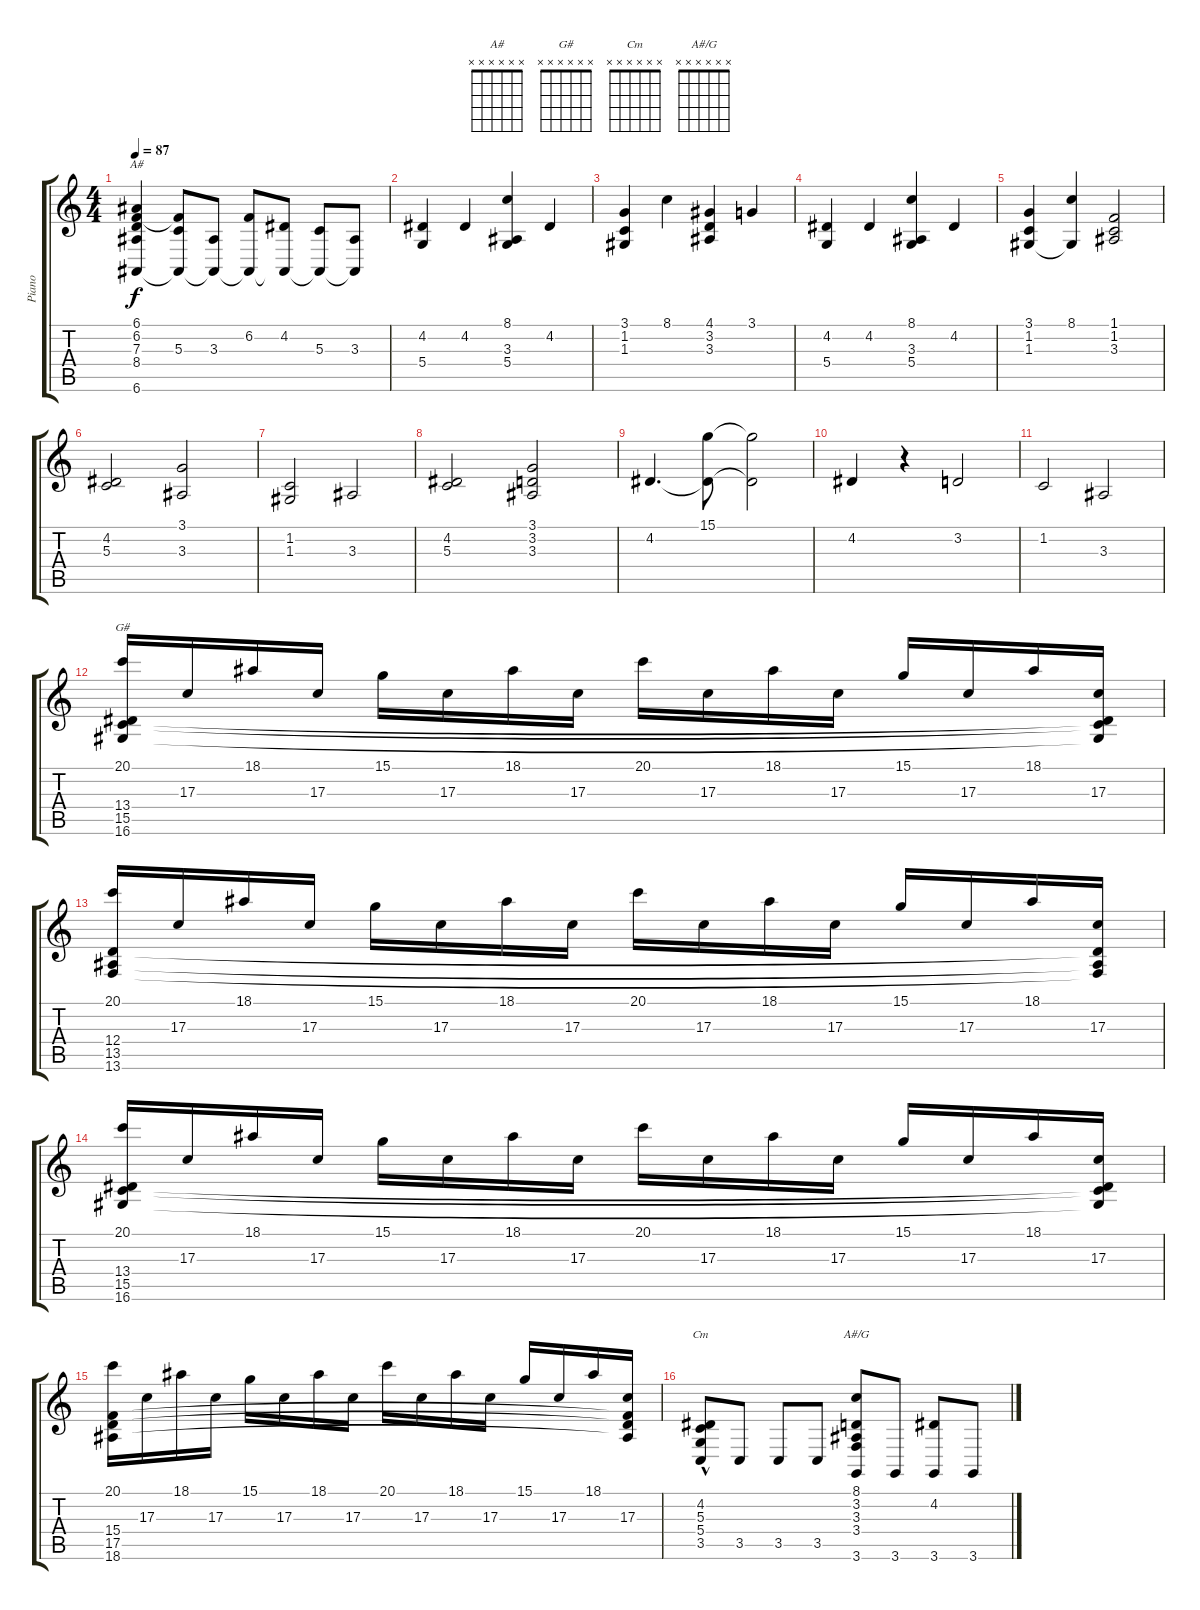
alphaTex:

\track ("Piano" "Piano") {instrument electricpiano1}
\staff {score tabs}
\tuning (E4 B3 G3 D3 A2 E2) {hide}
\chord ("A#" x x x x x x)
\chord ("G#" x x x x x x)
\chord ("Cm" x x x x x x)
\chord ("A#/G" x x x x x x)
\ts (4 4)
\tempo 87
\clef g2
\ks c
(6.1 6.2 7.3 8.4 6.6).4{ch "A#" dy f} (6.2{t} 5.3 6.6{t}).8 (3.3 6.6{t}).8 (6.2 6.6{t}).8 (4.2 6.6{t}).8 (5.3 6.6{t}).8 (3.3 6.6{t}).8 |
(4.2 5.4).4 4.2.4 (8.1 3.3 5.4).4 4.2.4 |
(3.1 1.2 1.3).4 8.1.4 (4.1 3.2 3.3).4 3.1.4 |
(4.2 5.4).4 4.2.4 (8.1 3.3 5.4).4 4.2.4 |
(3.1 1.2 1.3).4 (8.1 1.3{t}).4 (1.1 1.2 3.3).2 |
(4.2 5.3).2 (3.1 3.3).2 |
(1.2 1.3).2 3.3.2 |
(4.2 5.3).2 (3.1 3.2 3.3).2 |
4.2.4{d} (15.1 4.2{t}).8 (15.1{t} 4.2{t}).2 |
4.2.4 r.4 3.2.2 |
1.2.2 3.3.2 |
(20.1 13.4 15.5 16.6).16{ch "G#"} 17.3.16 18.1.16 17.3.16 15.1.16 17.3.16 18.1.16 17.3.16 20.1.16 17.3.16 18.1.16 17.3.16 15.1.16 17.3.16 18.1.16 (17.3 13.4{t} 15.5{t} 16.6{t}).16 |
(20.1 12.4 13.5 13.6).16 17.3.16 18.1.16 17.3.16 15.1.16 17.3.16 18.1.16 17.3.16 20.1.16 17.3.16 18.1.16 17.3.16 15.1.16 17.3.16 18.1.16 (17.3 12.4{t} 13.5{t} 13.6{t}).16 |
(20.1 13.4 15.5 16.6).16 17.3.16 18.1.16 17.3.16 15.1.16 17.3.16 18.1.16 17.3.16 20.1.16 17.3.16 18.1.16 17.3.16 15.1.16 17.3.16 18.1.16 (17.3 13.4{t} 15.5{t} 16.6{t}).16 |
(20.1 15.4 17.5 18.6).16 17.3.16 18.1.16 17.3.16 15.1.16 17.3.16 18.1.16 17.3.16 20.1.16 17.3.16 18.1.16 17.3.16 15.1.16 17.3.16 18.1.16 (17.3 15.4{t} 17.5{t} 18.6{t}).16 |
(4.2 5.3 5.4 3.5{hac}).8{ch "Cm"} 3.5.8 3.5.8 3.5.8 (8.1 3.2 3.3 3.4 3.6).8{ch "A#/G"} 3.6.8 (4.2 3.6).8 3.6.8
